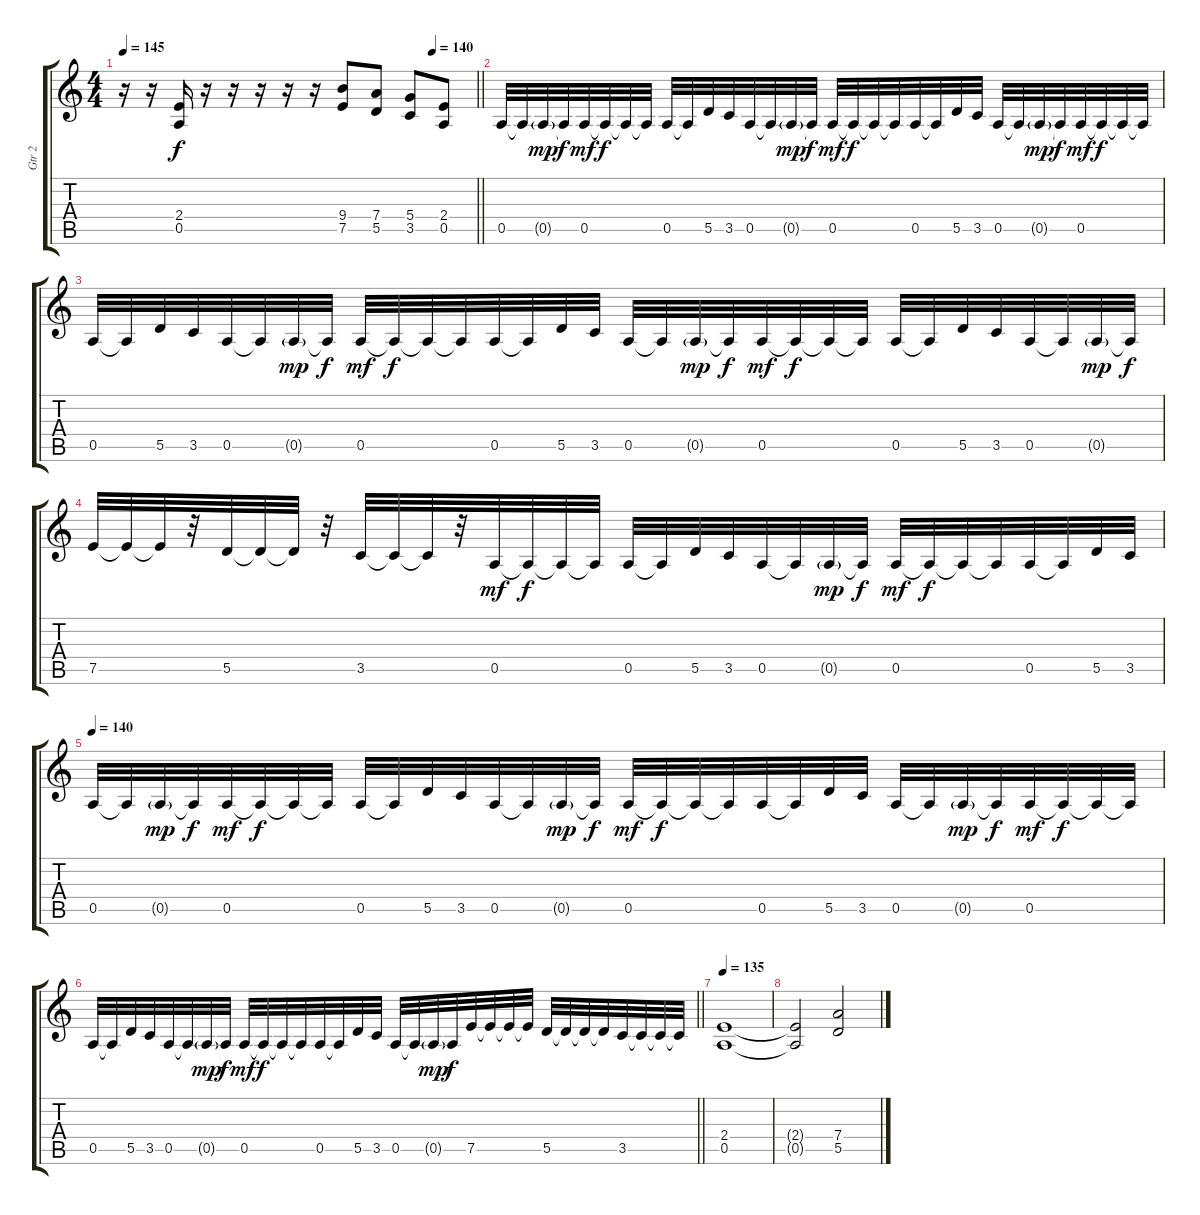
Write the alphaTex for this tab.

\track ("Gtr 2" "Gtr 2") {instrument distortionguitar}
\staff {score tabs}
\tuning (E4 B3 G3 D3 A2 E2) {hide}
\ts (4 4)
\tempo 145
\tempo (140 0.875)
\clef g2
\barLineRight lightlight
\ks c
r.16{dy f} r.16 (2.4 0.5).16 r.16 r.16 r.16 r.16 r.16 (9.4 7.5).8 (7.4 5.5).8 (5.4 3.5).8 (2.4 0.5).8 |
0.5.32 0.5{t}.32 0.5{g}.32{dy mp} 0.5{t}.32{dy f} 0.5.32{dy mf} 0.5{t}.32{dy f} 0.5{t}.32 0.5{t}.32 0.5.32 0.5{t}.32 5.5.32 3.5.32 0.5.32 0.5{t}.32 0.5{g}.32{dy mp} 0.5{t}.32{dy f} 0.5.32{dy mf} 0.5{t}.32{dy f} 0.5{t}.32 0.5{t}.32 0.5.32 0.5{t}.32 5.5.32 3.5.32 0.5.32 0.5{t}.32 0.5{g}.32{dy mp} 0.5{t}.32{dy f} 0.5.32{dy mf} 0.5{t}.32{dy f} 0.5{t}.32 0.5{t}.32 |
0.5.32 0.5{t}.32 5.5.32 3.5.32 0.5.32 0.5{t}.32 0.5{g}.32{dy mp} 0.5{t}.32{dy f} 0.5.32{dy mf} 0.5{t}.32{dy f} 0.5{t}.32 0.5{t}.32 0.5.32 0.5{t}.32 5.5.32 3.5.32 0.5.32 0.5{t}.32 0.5{g}.32{dy mp} 0.5{t}.32{dy f} 0.5.32{dy mf} 0.5{t}.32{dy f} 0.5{t}.32 0.5{t}.32 0.5.32 0.5{t}.32 5.5.32 3.5.32 0.5.32 0.5{t}.32 0.5{g}.32{dy mp} 0.5{t}.32{dy f} |
7.5.32 7.5{t}.32 7.5{t}.32 r.32 5.5.32 5.5{t}.32 5.5{t}.32 r.32 3.5.32 3.5{t}.32 3.5{t}.32 r.32 0.5.32{dy mf} 0.5{t}.32{dy f} 0.5{t}.32 0.5{t}.32 0.5.32 0.5{t}.32 5.5.32 3.5.32 0.5.32 0.5{t}.32 0.5{g}.32{dy mp} 0.5{t}.32{dy f} 0.5.32{dy mf} 0.5{t}.32{dy f} 0.5{t}.32 0.5{t}.32 0.5.32 0.5{t}.32 5.5.32 3.5.32 |
\tempo 140
0.5.32 0.5{t}.32 0.5{g}.32{dy mp} 0.5{t}.32{dy f} 0.5.32{dy mf} 0.5{t}.32{dy f} 0.5{t}.32 0.5{t}.32 0.5.32 0.5{t}.32 5.5.32 3.5.32 0.5.32 0.5{t}.32 0.5{g}.32{dy mp} 0.5{t}.32{dy f} 0.5.32{dy mf} 0.5{t}.32{dy f} 0.5{t}.32 0.5{t}.32 0.5.32 0.5{t}.32 5.5.32 3.5.32 0.5.32 0.5{t}.32 0.5{g}.32{dy mp} 0.5{t}.32{dy f} 0.5.32{dy mf} 0.5{t}.32{dy f} 0.5{t}.32 0.5{t}.32 |
\barLineRight lightlight
0.5.32 0.5{t}.32 5.5.32 3.5.32 0.5.32 0.5{t}.32 0.5{g}.32{dy mp} 0.5{t}.32{dy f} 0.5.32{dy mf} 0.5{t}.32{dy f} 0.5{t}.32 0.5{t}.32 0.5.32 0.5{t}.32 5.5.32 3.5.32 0.5.32 0.5{t}.32 0.5{g}.32{dy mp} 0.5{t}.32{dy f} 7.5.32 7.5{t}.32 7.5{t}.32 7.5{t}.32 5.5.32 5.5{t}.32 5.5{t}.32 5.5{t}.32 3.5.32 3.5{t}.32 3.5{t}.32 3.5{t}.32 |
\tempo 135
(2.4 0.5).1 |
(2.4{t} 0.5{t}).2 (7.4 5.5).2
